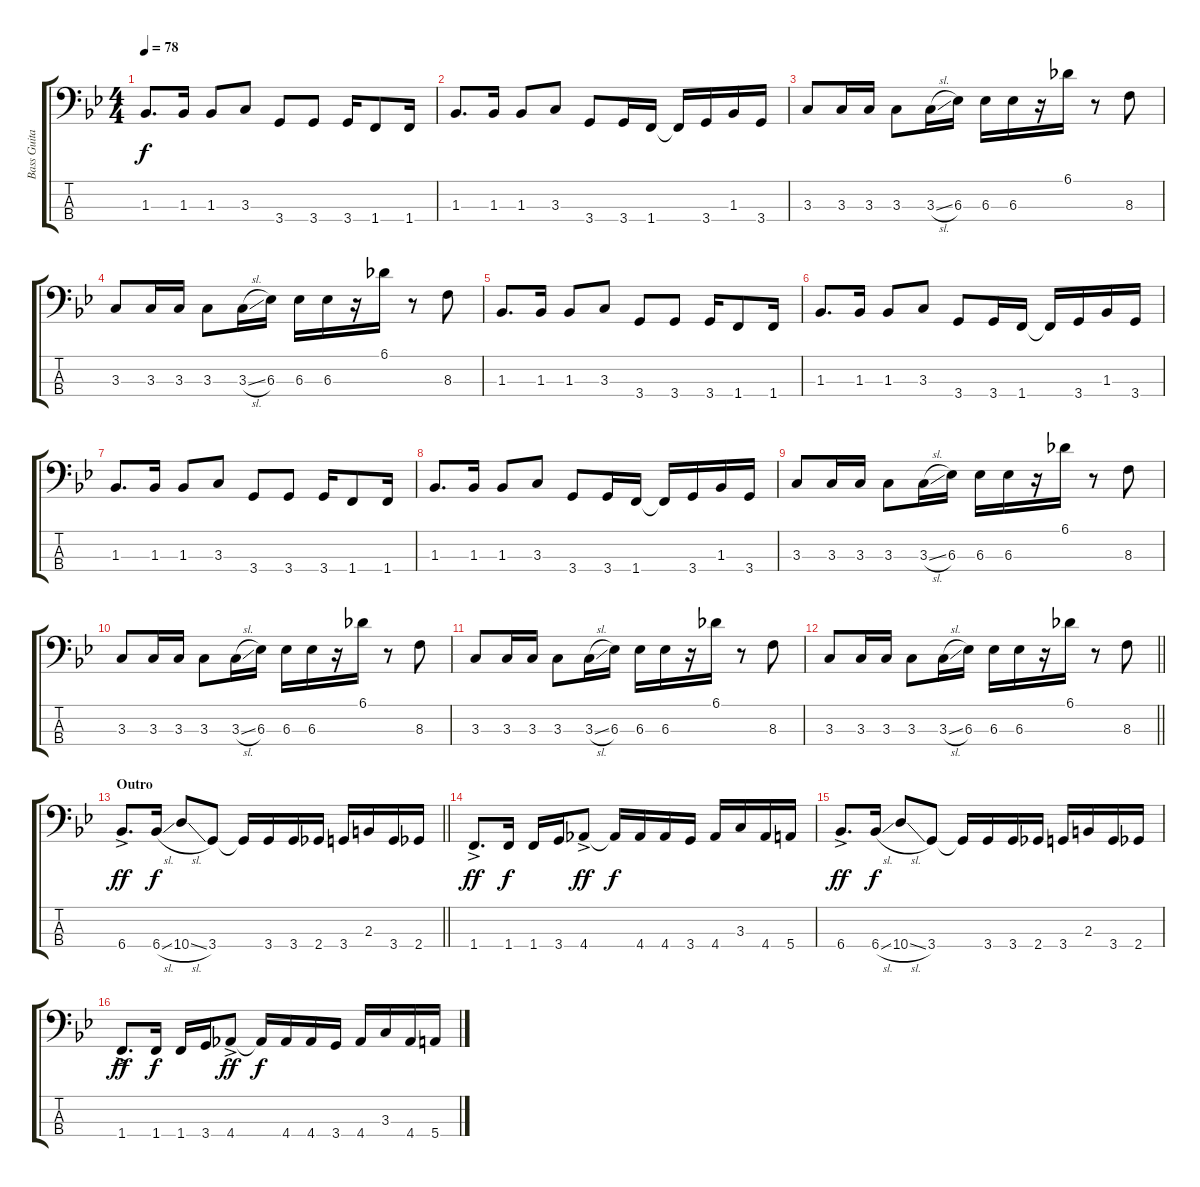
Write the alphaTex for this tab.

\track ("Bass Guitar" "Bass Guita") {instrument electricbassfinger}
\staff {score tabs}
\tuning (G2 D2 A1 E1) {hide}
\ts (4 4)
\tempo 78
\clef f4
\ks gminor
1.3.8{d dy f} 1.3.16 1.3.8 3.3.8 3.4.8 3.4.8 3.4.16 1.4.8 1.4.16 |
1.3.8{d} 1.3.16 1.3.8 3.3.8 3.4.8 3.4.16 1.4.16 1.4{t}.16 3.4.16 1.3.16 3.4.16 |
3.3.8 3.3.16 3.3.16 3.3.8 3.3{sl}.16 6.3.16 6.3.16 6.3.16 r.16 6.1.16 r.8 8.3.8 |
3.3.8 3.3.16 3.3.16 3.3.8 3.3{sl}.16 6.3.16 6.3.16 6.3.16 r.16 6.1.16 r.8 8.3.8 |
1.3.8{d} 1.3.16 1.3.8 3.3.8 3.4.8 3.4.8 3.4.16 1.4.8 1.4.16 |
1.3.8{d} 1.3.16 1.3.8 3.3.8 3.4.8 3.4.16 1.4.16 1.4{t}.16 3.4.16 1.3.16 3.4.16 |
1.3.8{d} 1.3.16 1.3.8 3.3.8 3.4.8 3.4.8 3.4.16 1.4.8 1.4.16 |
1.3.8{d} 1.3.16 1.3.8 3.3.8 3.4.8 3.4.16 1.4.16 1.4{t}.16 3.4.16 1.3.16 3.4.16 |
3.3.8 3.3.16 3.3.16 3.3.8 3.3{sl}.16 6.3.16 6.3.16 6.3.16 r.16 6.1.16 r.8 8.3.8 |
3.3.8 3.3.16 3.3.16 3.3.8 3.3{sl}.16 6.3.16 6.3.16 6.3.16 r.16 6.1.16 r.8 8.3.8 |
3.3.8 3.3.16 3.3.16 3.3.8 3.3{sl}.16 6.3.16 6.3.16 6.3.16 r.16 6.1.16 r.8 8.3.8 |
\barLineRight lightlight
3.3.8 3.3.16 3.3.16 3.3.8 3.3{sl}.16 6.3.16 6.3.16 6.3.16 r.16 6.1.16 r.8 8.3.8 |
\section ("" "Outro")
\barLineRight lightlight
6.4{ac}.8{d dy ff} 6.4{sl}.16{dy f} 10.4{sl}.8 3.4.8 3.4{t}.16 3.4.16 3.4.16 2.4.16 3.4.16 2.3.16 3.4.16 2.4.16 |
1.4{ac}.8{d dy ff} 1.4.16{dy f} 1.4.16 3.4.16 4.4{ac}.8{dy ff} 4.4{t}.16{dy f} 4.4.16 4.4.16 3.4.16 4.4.16 3.3.16 4.4.16 5.4.16 |
6.4{ac}.8{d dy ff} 6.4{sl}.16{dy f} 10.4{sl}.8 3.4.8 3.4{t}.16 3.4.16 3.4.16 2.4.16 3.4.16 2.3.16 3.4.16 2.4.16 |
1.4{ac}.8{d dy ff} 1.4.16{dy f} 1.4.16 3.4.16 4.4{ac}.8{dy ff} 4.4{t}.16{dy f} 4.4.16 4.4.16 3.4.16 4.4.16 3.3.16 4.4.16 5.4.16
